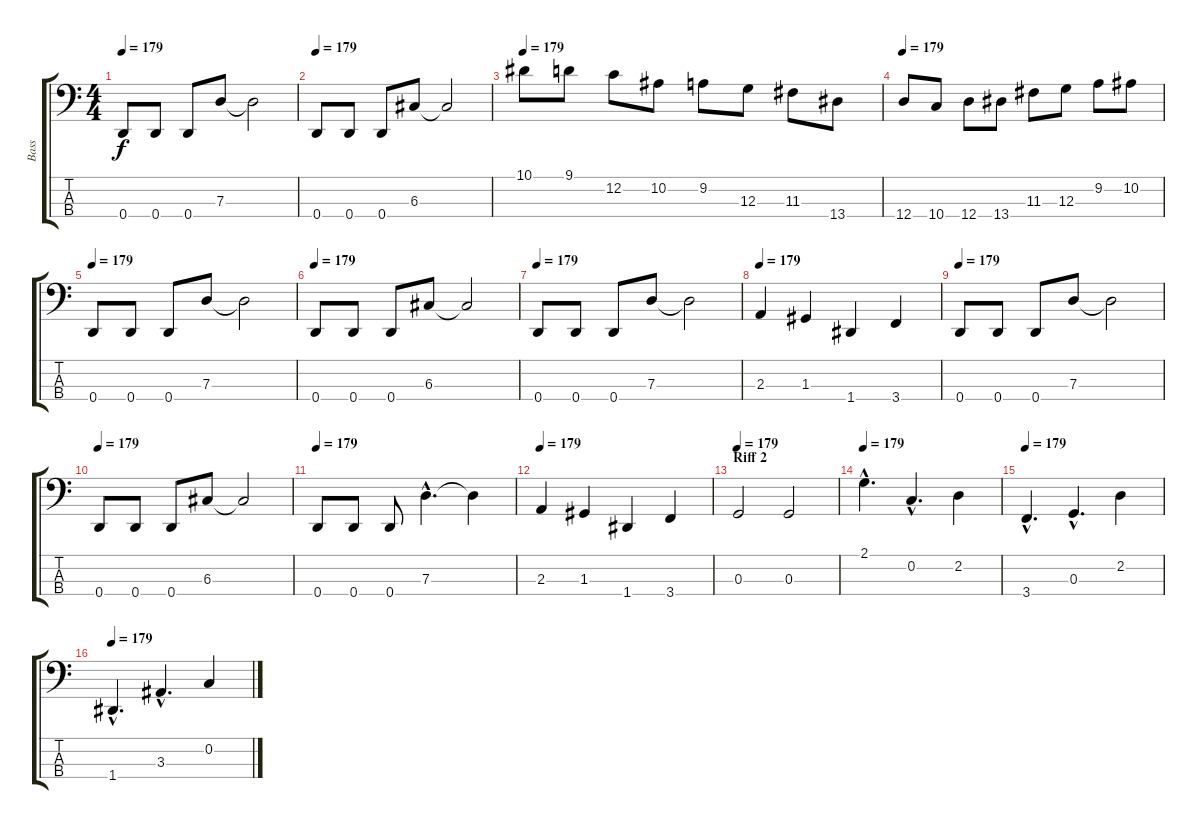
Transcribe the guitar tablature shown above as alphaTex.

\track ("Bass" "Bass") {instrument electricbassfinger}
\staff {score tabs}
\tuning (F2 C2 G1 D1) {hide}
\ts (4 4)
\tempo 179
\clef f4
\ks c
0.4.8{dy f} 0.4.8 0.4.8 7.3.8 7.3{t}.2 |
\tempo 179
0.4.8 0.4.8 0.4.8 6.3.8 6.3{t}.2 |
\tempo 179
10.1.8 9.1.8 12.2.8 10.2.8 9.2.8 12.3.8 11.3.8 13.4.8 |
\tempo 179
12.4.8 10.4.8 12.4.8 13.4.8 11.3.8 12.3.8 9.2.8 10.2.8 |
\tempo 179
0.4.8 0.4.8 0.4.8 7.3.8 7.3{t}.2 |
\tempo 179
0.4.8 0.4.8 0.4.8 6.3.8 6.3{t}.2 |
\tempo 179
0.4.8 0.4.8 0.4.8 7.3.8 7.3{t}.2 |
\tempo 179
2.3.4 1.3.4 1.4.4 3.4.4 |
\tempo 179
0.4.8 0.4.8 0.4.8 7.3.8 7.3{t}.2 |
\tempo 179
0.4.8 0.4.8 0.4.8 6.3.8 6.3{t}.2 |
\tempo 179
0.4.8 0.4.8 0.4.8 7.3{hac}.4{d} 7.3{t}.4 |
\tempo 179
2.3.4 1.3.4 1.4.4 3.4.4 |
\section ("" "Riff 2")
\tempo 179
0.3.2 0.3.2 |
\tempo 179
2.1{hac}.4{d} 0.2{hac}.4{d} 2.2.4 |
\tempo 179
3.4{hac}.4{d} 0.3{hac}.4{d} 2.2.4 |
\tempo 179
1.4{hac}.4{d} 3.3{hac}.4{d} 0.2.4
